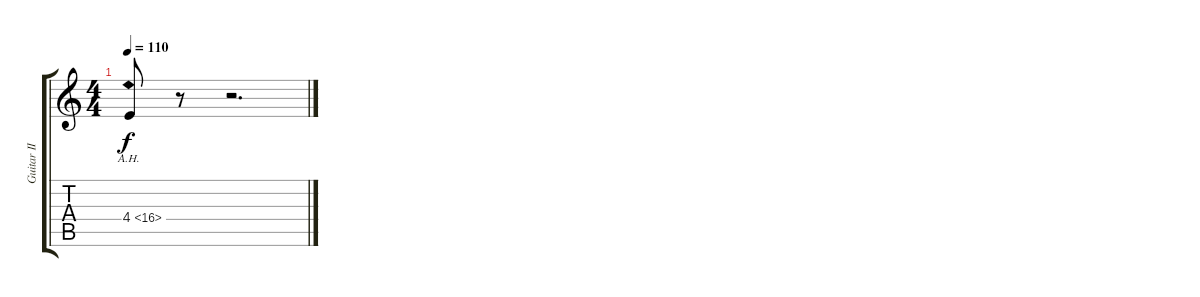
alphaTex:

\track ("Guitar II" "Guitar II") {instrument distortionguitar}
\staff {score tabs}
\tuning (D4 A3 F3 C3 G2 D2) {hide}
\ts (4 4)
\tempo 110
\clef g2
\ks c
4.4{ah 12}.8{dy f} r.8 r.2{d}
